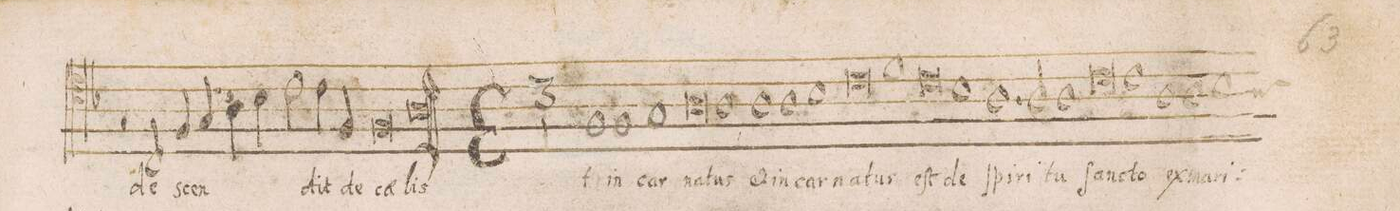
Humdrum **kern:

**kern	**text
*I"TENOR	*
*clefC4	*
*k[b-]	*
*met(C|)	*
*M2/1	*
2r	.
2C/	de-
4F/	-scen-
4G/	.
4A\	.
4B-\	.
=65-	=65-
2c\	.
4c\	-dit
4F/	de
0F	cae-
=66-	=66-
1Fl;	-lis
=67||-	=67||-
*M3/1	*
1F	Et
1F	in-
1G	-car-
=68-	=68-
0A	-na-
1A,	-tus
=69-	=69-
1A	et
1A	in-
1B-	-car-
=70-	=70-
0c	-na-
1d	-tus
=71-	=71-
0c	eſt
1B-	de
=72-	=72-
1.A	Spi-
2A/	-ri-
1A	-tu
=73-	=73-
0c	San-
1c	-cto
=74-	=74-
1A	ex
1A	ma-
*custos:A	*
1B-	-ri-
=75-	=75-
*-	*-
